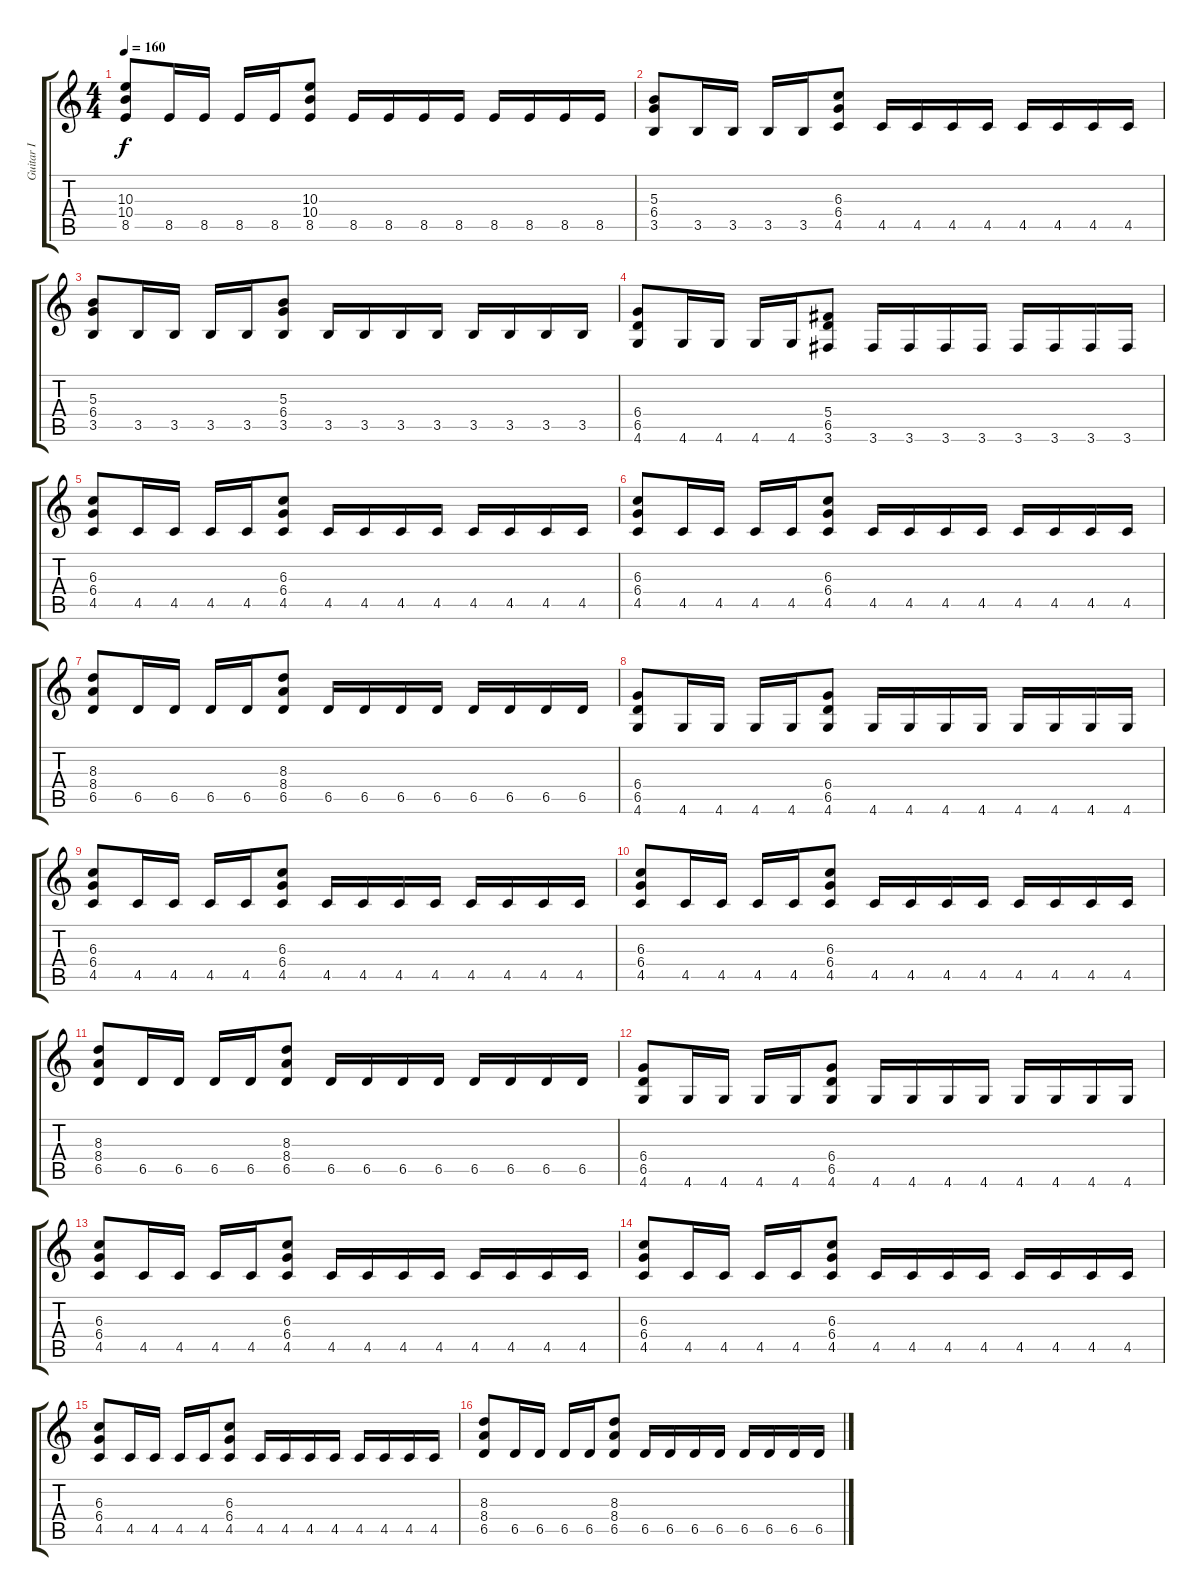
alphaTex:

\track ("Guitar I" "Guitar I") {instrument distortionguitar}
\staff {score tabs}
\tuning (Eb4 Bb3 Gb3 Db3 Ab2 Eb2) {hide}
\ts (4 4)
\tempo 160
\clef g2
\ks c
(10.3 10.4 8.5).8{dy f} 8.5.16 8.5.16 8.5.16 8.5.16 (10.3 10.4 8.5).8 8.5.16 8.5.16 8.5.16 8.5.16 8.5.16 8.5.16 8.5.16 8.5.16 |
(5.3 6.4 3.5).8 3.5.16 3.5.16 3.5.16 3.5.16 (6.3 6.4 4.5).8 4.5.16 4.5.16 4.5.16 4.5.16 4.5.16 4.5.16 4.5.16 4.5.16 |
(5.3 6.4 3.5).8 3.5.16 3.5.16 3.5.16 3.5.16 (5.3 6.4 3.5).8 3.5.16 3.5.16 3.5.16 3.5.16 3.5.16 3.5.16 3.5.16 3.5.16 |
(6.4 6.5 4.6).8 4.6.16 4.6.16 4.6.16 4.6.16 (5.4 6.5 3.6).8 3.6.16 3.6.16 3.6.16 3.6.16 3.6.16 3.6.16 3.6.16 3.6.16 |
(6.3 6.4 4.5).8 4.5.16 4.5.16 4.5.16 4.5.16 (6.3 6.4 4.5).8 4.5.16 4.5.16 4.5.16 4.5.16 4.5.16 4.5.16 4.5.16 4.5.16 |
(6.3 6.4 4.5).8 4.5.16 4.5.16 4.5.16 4.5.16 (6.3 6.4 4.5).8 4.5.16 4.5.16 4.5.16 4.5.16 4.5.16 4.5.16 4.5.16 4.5.16 |
(8.3 8.4 6.5).8 6.5.16 6.5.16 6.5.16 6.5.16 (8.3 8.4 6.5).8 6.5.16 6.5.16 6.5.16 6.5.16 6.5.16 6.5.16 6.5.16 6.5.16 |
(6.4 6.5 4.6).8 4.6.16 4.6.16 4.6.16 4.6.16 (6.4 6.5 4.6).8 4.6.16 4.6.16 4.6.16 4.6.16 4.6.16 4.6.16 4.6.16 4.6.16 |
(6.3 6.4 4.5).8 4.5.16 4.5.16 4.5.16 4.5.16 (6.3 6.4 4.5).8 4.5.16 4.5.16 4.5.16 4.5.16 4.5.16 4.5.16 4.5.16 4.5.16 |
(6.3 6.4 4.5).8 4.5.16 4.5.16 4.5.16 4.5.16 (6.3 6.4 4.5).8 4.5.16 4.5.16 4.5.16 4.5.16 4.5.16 4.5.16 4.5.16 4.5.16 |
(8.3 8.4 6.5).8 6.5.16 6.5.16 6.5.16 6.5.16 (8.3 8.4 6.5).8 6.5.16 6.5.16 6.5.16 6.5.16 6.5.16 6.5.16 6.5.16 6.5.16 |
(6.4 6.5 4.6).8 4.6.16 4.6.16 4.6.16 4.6.16 (6.4 6.5 4.6).8 4.6.16 4.6.16 4.6.16 4.6.16 4.6.16 4.6.16 4.6.16 4.6.16 |
(6.3 6.4 4.5).8 4.5.16 4.5.16 4.5.16 4.5.16 (6.3 6.4 4.5).8 4.5.16 4.5.16 4.5.16 4.5.16 4.5.16 4.5.16 4.5.16 4.5.16 |
(6.3 6.4 4.5).8 4.5.16 4.5.16 4.5.16 4.5.16 (6.3 6.4 4.5).8 4.5.16 4.5.16 4.5.16 4.5.16 4.5.16 4.5.16 4.5.16 4.5.16 |
(6.3 6.4 4.5).8 4.5.16 4.5.16 4.5.16 4.5.16 (6.3 6.4 4.5).8 4.5.16 4.5.16 4.5.16 4.5.16 4.5.16 4.5.16 4.5.16 4.5.16 |
(8.3 8.4 6.5).8 6.5.16 6.5.16 6.5.16 6.5.16 (8.3 8.4 6.5).8 6.5.16 6.5.16 6.5.16 6.5.16 6.5.16 6.5.16 6.5.16 6.5.16
